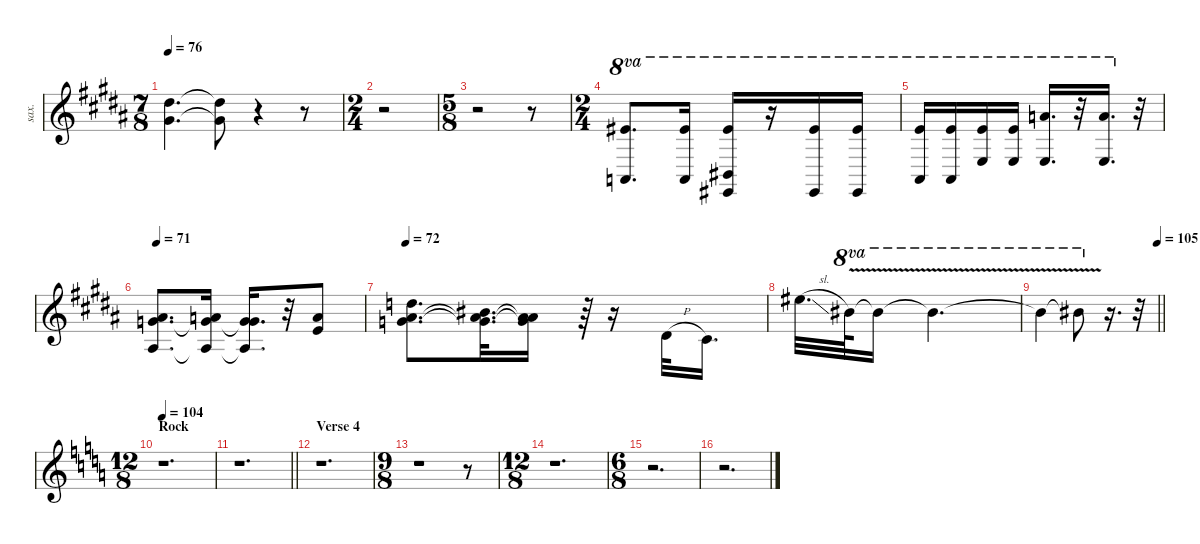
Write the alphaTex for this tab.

\defaultSystemsLayout 4
\hideDynamics
\bracketExtendMode nobrackets
\otherSystemsTrackNameOrientation horizontal
\track ("Vox 2" "sax.") {instrument sopranosax}
\staff {score}
\tuning (E4 B3 G3 D3 A2 E2)
\displaytranspose 2
\ts (7 8)
\beaming (8 3 2 2)
\tempo 76
\clef g2
\ks b
(9.1{t acc #} 11.3{t acc #}).4{d dy f beam Down} (9.1{t acc #} 11.3{t acc #}).8{beam Down} r.4{beam Down} r.8{beam Down} |
\ts (2 4)
\beaming (8 2 2)
r.2{beam Down} |
\ts (5 8)
\beaming (8 3 2)
r.2{beam Down} r.8{beam Down} |
\ts (2 4)
\beaming (8 2 2)
(11.1{acc #} 10.5{acc forcenatural}).8{d ot 8va beam Up} (11.1{acc #} 10.5{acc forcenatural}).16{ot 8va beam Up} (11.1{acc #} 13.5{acc #} 11.6{acc #}).16{ot 8va beam Up} r.16{ot 8va beam Up} (11.1{acc #} 11.6{acc #}).16{ot 8va beam Up} (11.1{acc #} 11.6{acc #}).16{ot 8va beam Up} |
(10.1{acc forcenatural} 11.5{acc #}).16{ot 8va beam Up} (10.1{acc forcenatural} 11.5{acc #}).16{ot 8va beam Up} (10.1{acc forcenatural} 12.4{acc forcenatural}).16{ot 8va beam Up} (10.1{acc forcenatural} 12.4{acc forcenatural}).16{ot 8va beam Up} (15.1{acc forcenatural} 12.4{acc forcenatural}).16{d ot 8va beam Up} r.32{ot 8va beam Up} (15.1{acc forcenatural} 12.4{acc forcenatural}).16{d ot 8va beam Up} r.32{beam Up} |
\tempo 71
(9.2{acc #} 10.3{acc forcenatural} 11.5{acc #}).8{d beam Up} (8.2{acc forcenatural} 10.3{t acc forcenatural} 11.5{t acc #}).16{beam Up} (6.2{acc forcenatural} 10.3{t acc forcenatural} 11.5{t acc #}).16{d beam Up} r.32{beam Up} (12.3{acc forcenatural} 12.4{acc forcenatural}).8{beam Up} |
\tempo 72
(8.1{acc forcenatural} 9.2{acc #} 10.3{acc forcenatural}).8{d beam Down} (6.1{acc #} 9.2{t acc #} 10.3{t acc forcenatural}).32{d beam Down} (4.1{acc #} 9.2{t acc #} 10.3{t acc forcenatural}).16{beam Down} r.64{beam Down} r.16{beam Down} 6.3{h acc #}.32{beam Up} 4.3{acc #}.16{d beam Up} |
11.1{sl acc #}.32{d beam Down} 18.1{v acc #}.64{ot 8va beam Down} 18.1{v t acc #}.16{ot 8va beam Down} 18.1{v t acc #}.4{d ot 8va beam Down} |
\tempo (105 1)
\barLineRight lightlight
18.1{v t acc #}.4{ot 8va beam Down} 18.1{v t acc #}.8{ot 8va beam Down} r.16{d beam Down} r.32{beam Down} |
\ts (12 8)
\beaming (8 3 3 3 3)
\section ("" "Rock")
\tempo 104
\ks c
r.1{d beam Down} |
\barLineRight lightlight
r.1{d beam Down} |
\section ("" "Verse 4")
r.1{d beam Down} |
\ts (9 8)
\beaming (8 3 3 3)
r.1{beam Down} r.8{beam Down} |
\ts (12 8)
\beaming (8 3 3 3 3)
r.1{d beam Down} |
\ts (6 8)
\beaming (8 3 3)
r.2{d beam Down} |
r.2{d beam Down}
